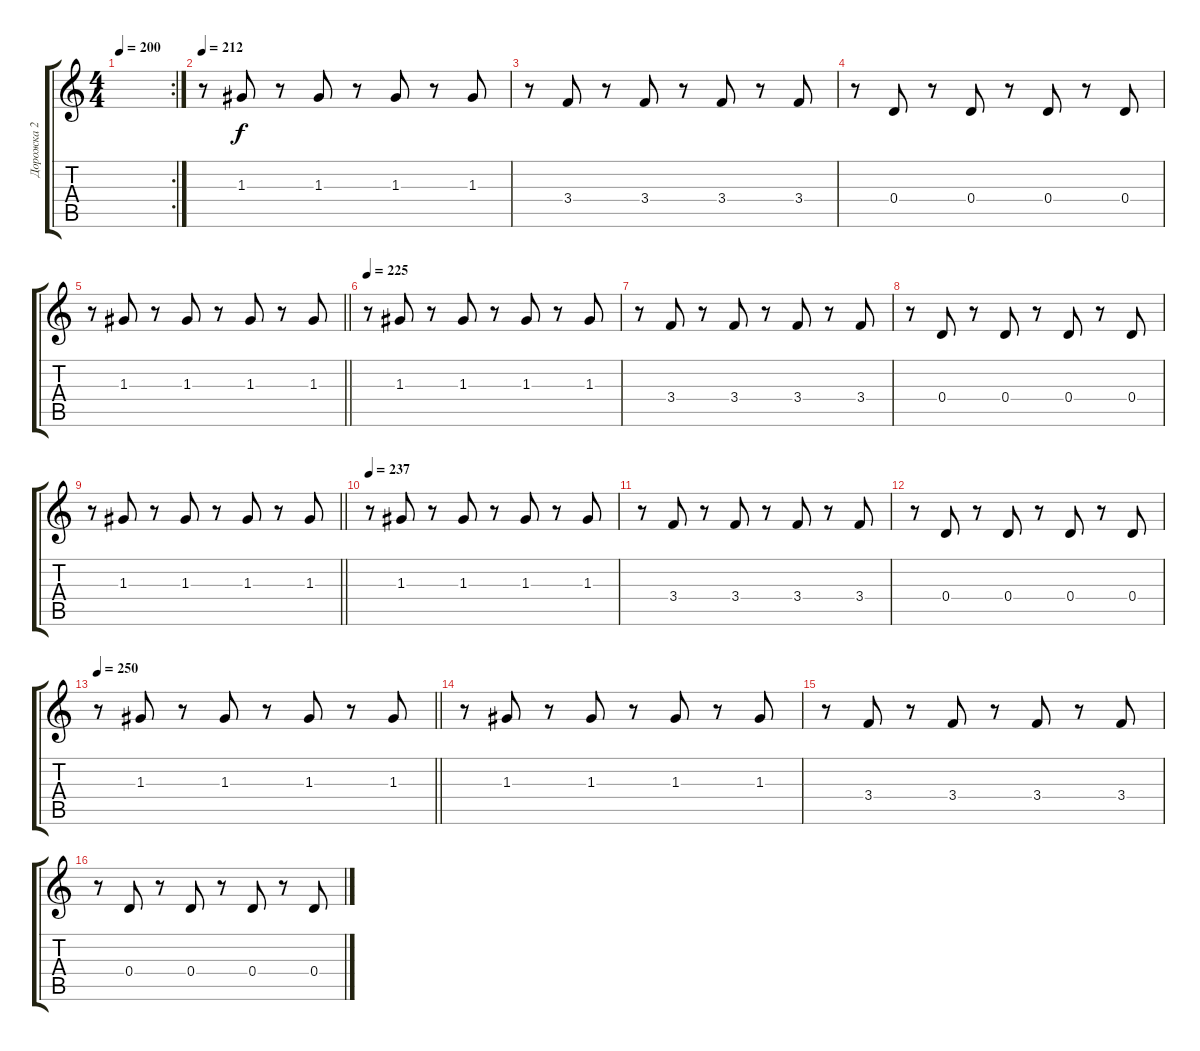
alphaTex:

\track ("Дорожка 2" "Дорожка 2") {instrument synthbass2}
\staff {score tabs}
\tuning (E4 B3 G3 D3 A2 E2) {hide}
\rc 2
\ts (4 4)
\tempo 200
\clef g2
\ks c
|
\tempo 212
r.8 1.3.8 r.8 1.3.8 r.8 1.3.8 r.8 1.3.8 |
r.8 3.4.8 r.8 3.4.8 r.8 3.4.8 r.8 3.4.8 |
r.8 0.4.8 r.8 0.4.8 r.8 0.4.8 r.8 0.4.8 |
\barLineRight lightlight
r.8 1.3.8 r.8 1.3.8 r.8 1.3.8 r.8 1.3.8 |
\tempo 225
r.8 1.3.8 r.8 1.3.8 r.8 1.3.8 r.8 1.3.8 |
r.8 3.4.8 r.8 3.4.8 r.8 3.4.8 r.8 3.4.8 |
r.8 0.4.8 r.8 0.4.8 r.8 0.4.8 r.8 0.4.8 |
\barLineRight lightlight
r.8 1.3.8 r.8 1.3.8 r.8 1.3.8 r.8 1.3.8 |
\tempo 237
r.8 1.3.8 r.8 1.3.8 r.8 1.3.8 r.8 1.3.8 |
r.8 3.4.8 r.8 3.4.8 r.8 3.4.8 r.8 3.4.8 |
r.8 0.4.8 r.8 0.4.8 r.8 0.4.8 r.8 0.4.8 |
\tempo 250
\barLineRight lightlight
r.8 1.3.8 r.8 1.3.8 r.8 1.3.8 r.8 1.3.8 |
r.8 1.3.8 r.8 1.3.8 r.8 1.3.8 r.8 1.3.8 |
r.8 3.4.8 r.8 3.4.8 r.8 3.4.8 r.8 3.4.8 |
r.8 0.4.8 r.8 0.4.8 r.8 0.4.8 r.8 0.4.8
